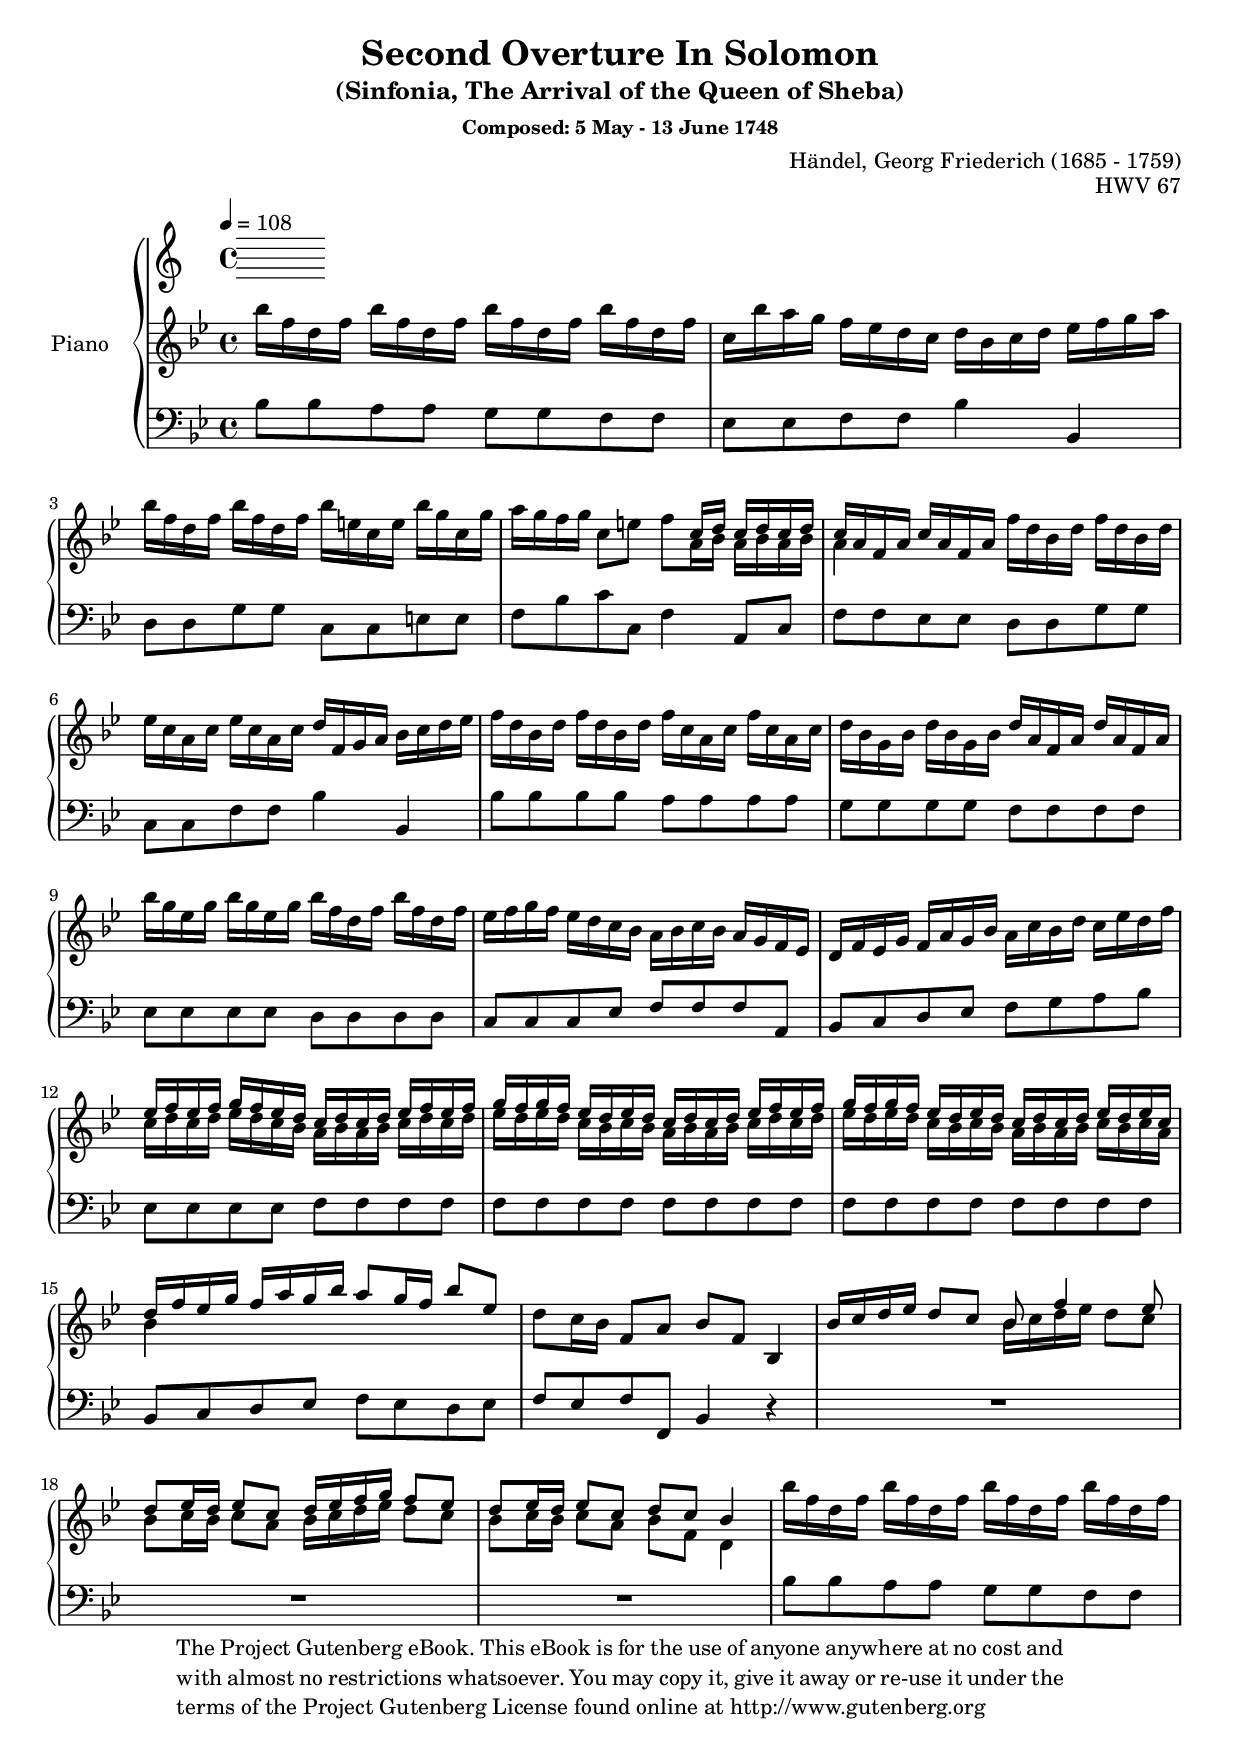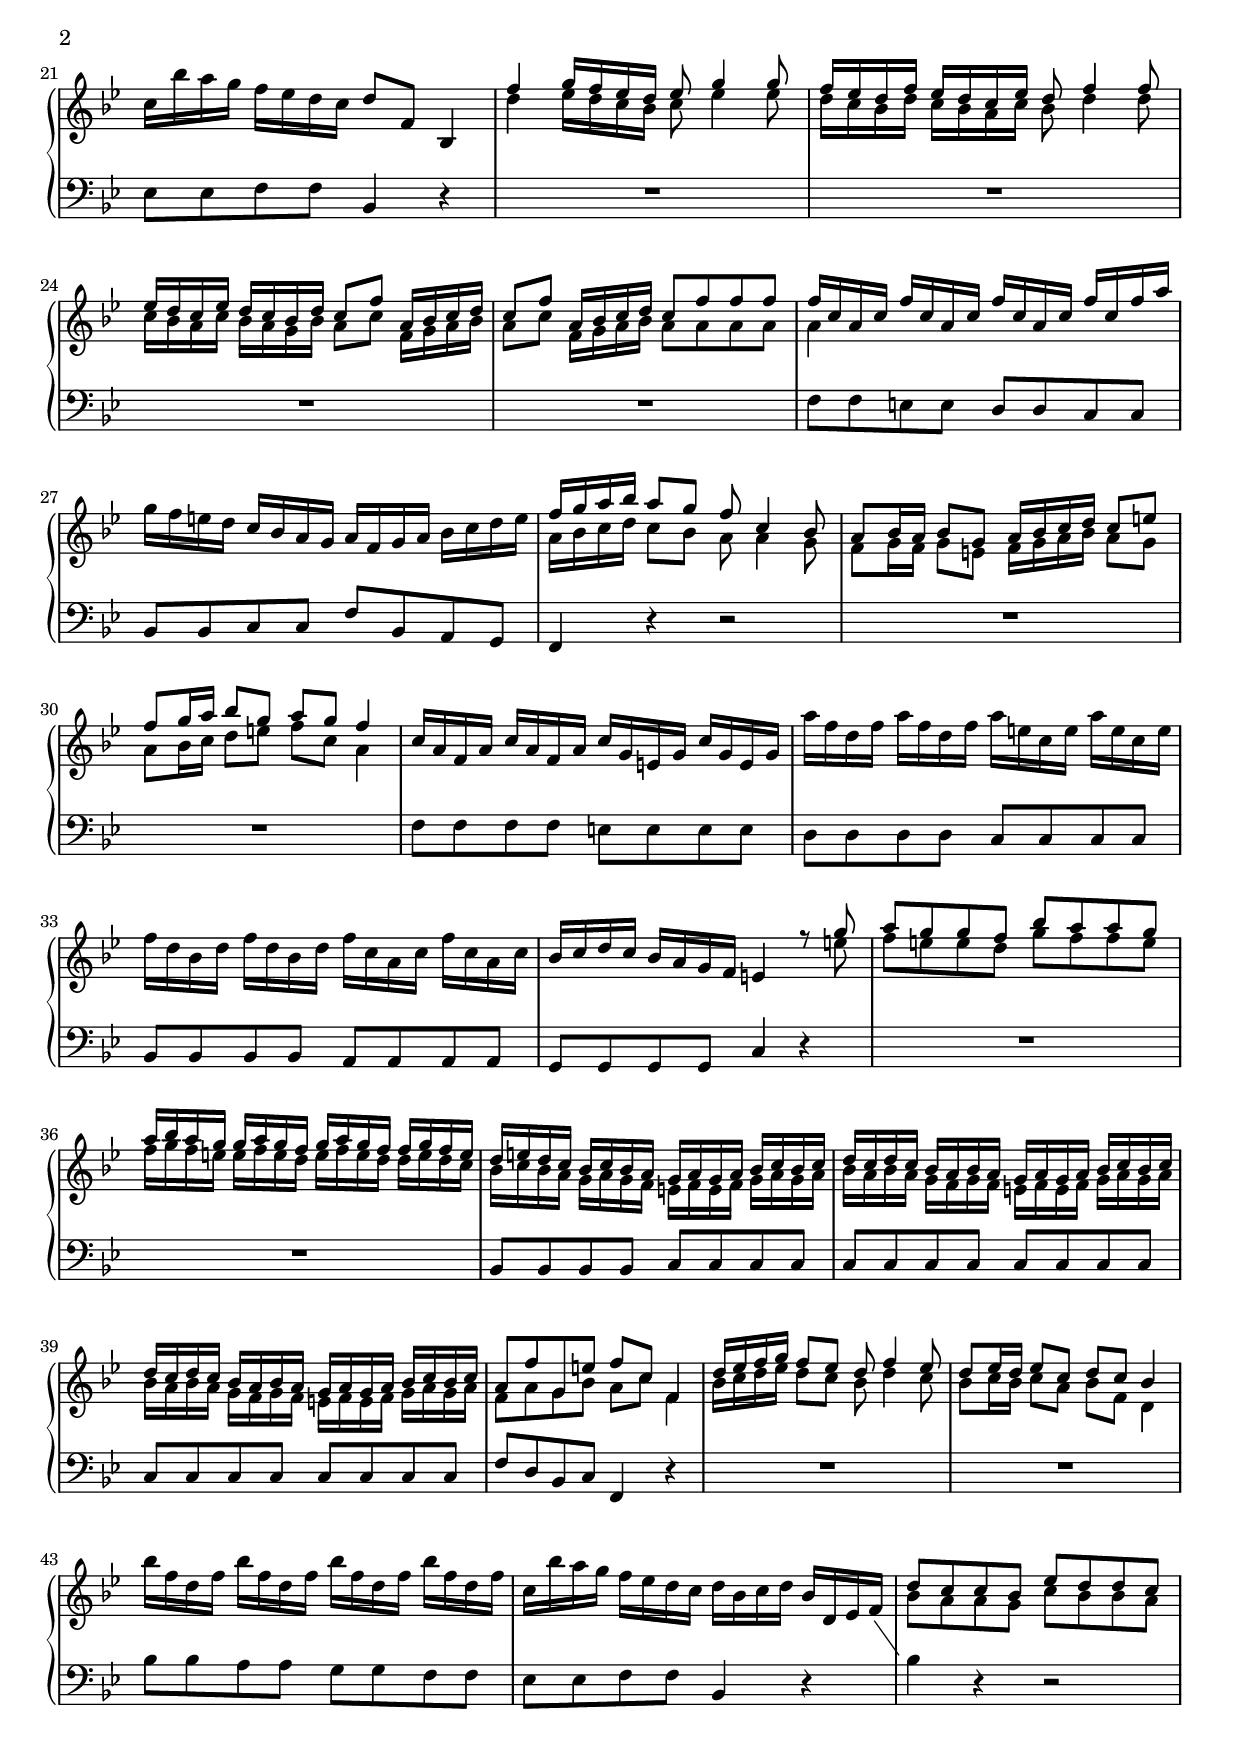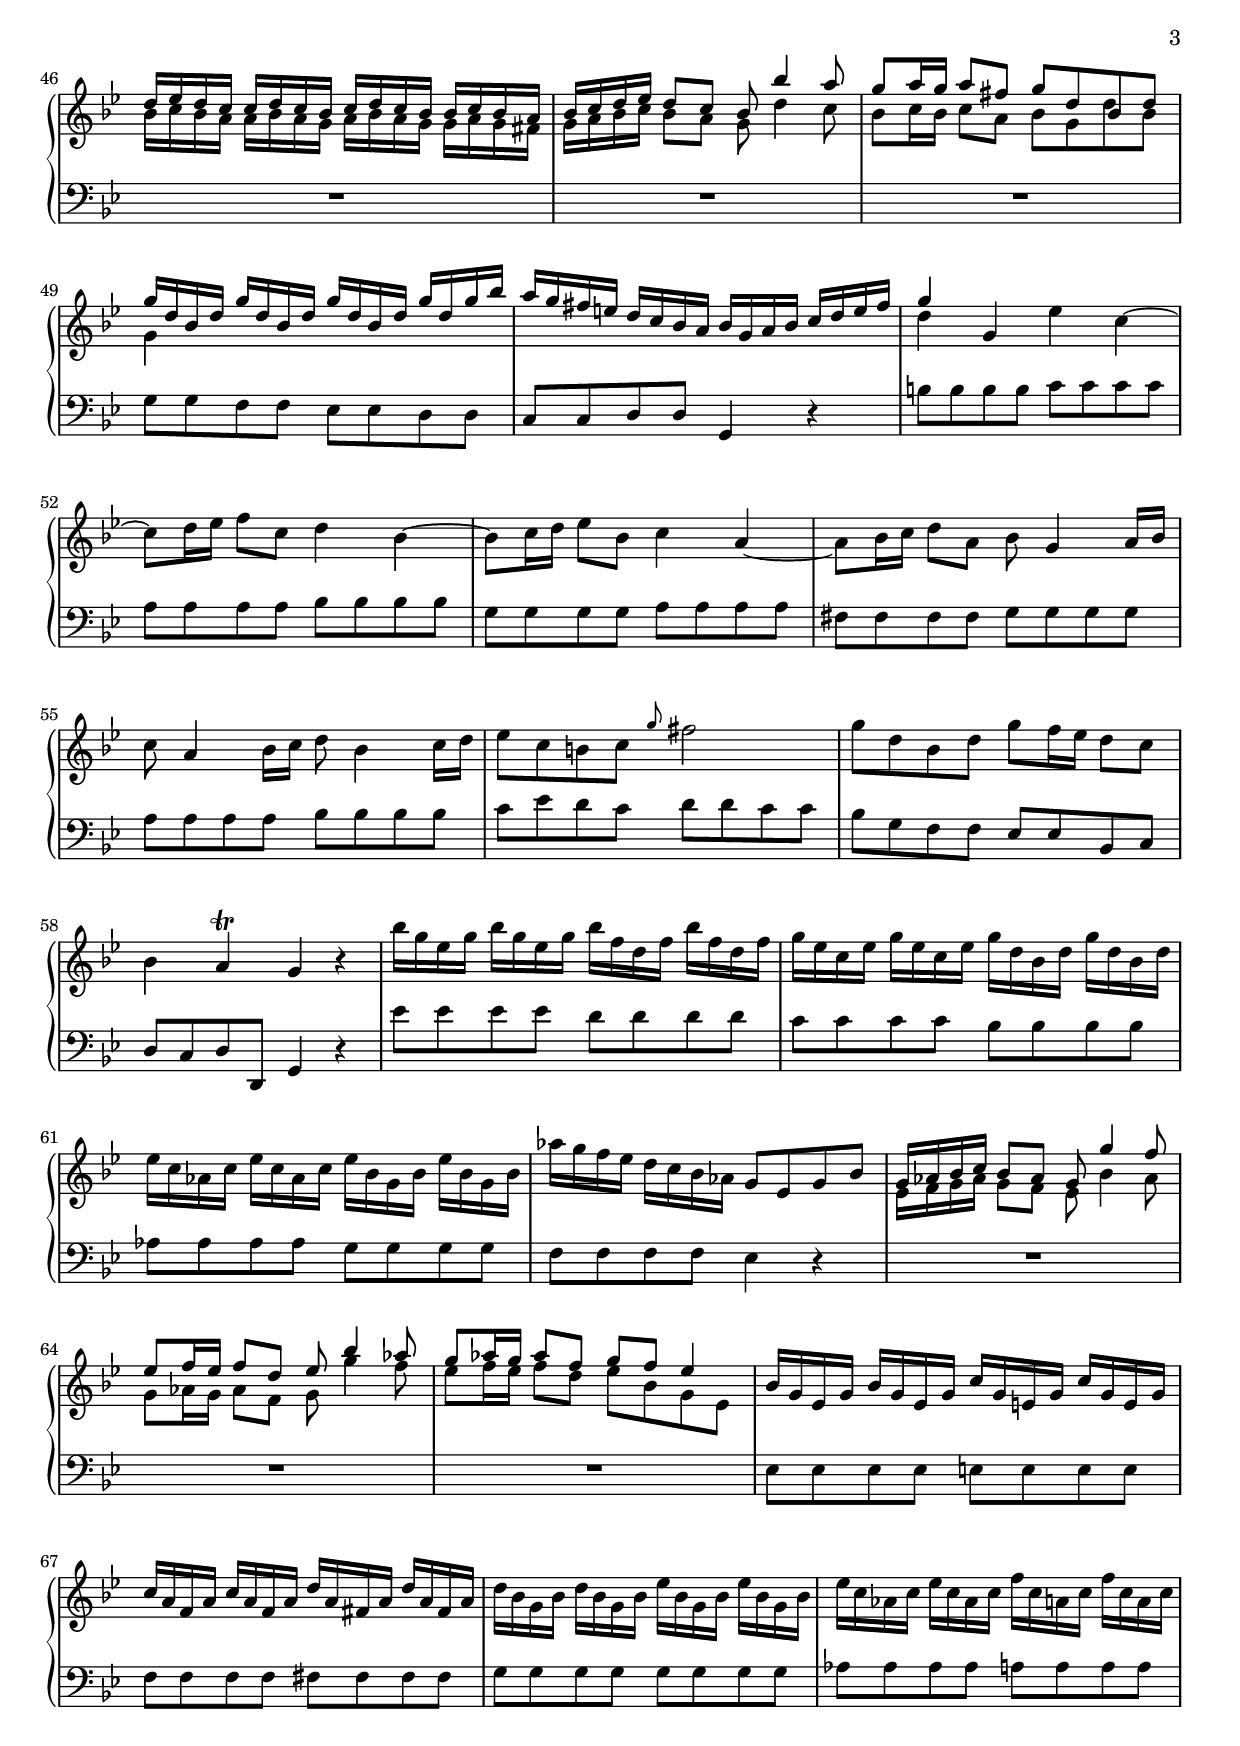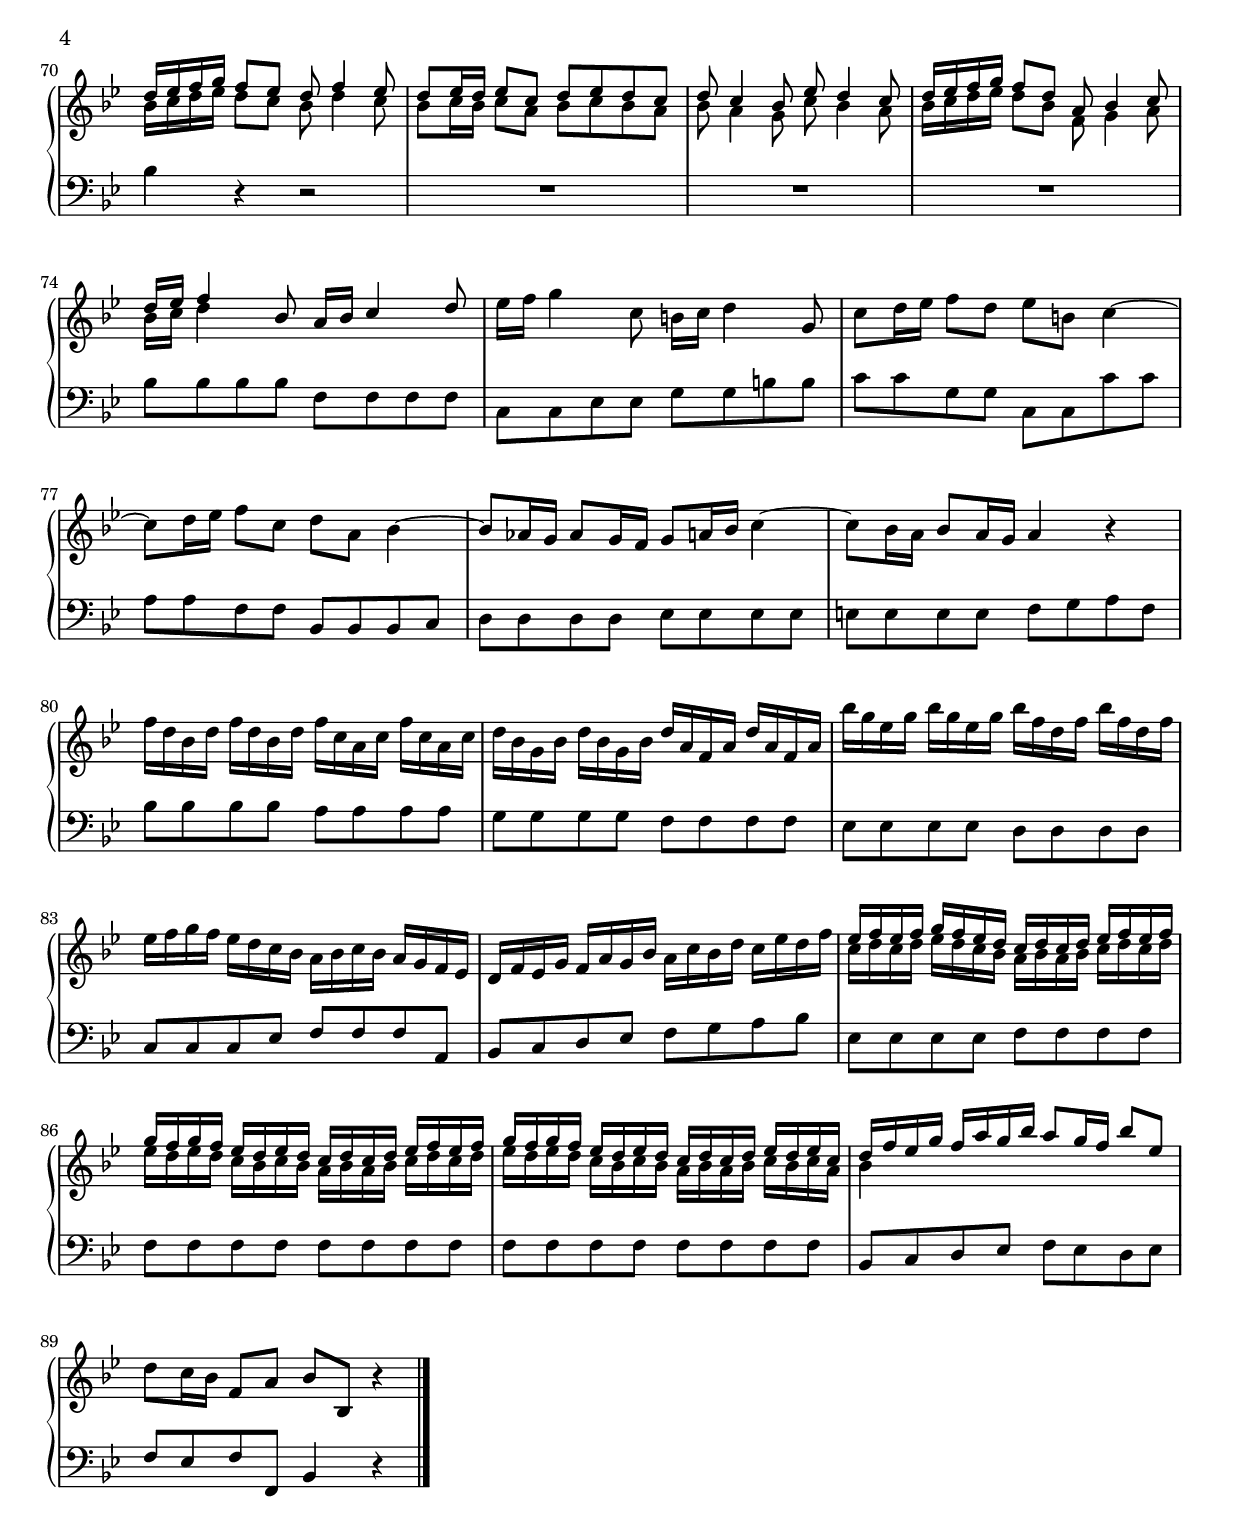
% Typeset July 2009 by Herbert W. Niemeyer

\pointAndClickOff
#(set-global-staff-size 19) % 20pt standard
\version "2.13.3"

\header {
	title = "Second Overture In Solomon"
	subtitle = "(Sinfonia, The Arrival of the Queen of Sheba)"
	subsubtitle = "Composed: 5 May - 13 June 1748"
	composer = "Händel, Georg Friederich (1685 - 1759)"
	date = "May 5 - June 13, 1748"
	opus = "HWV 67"
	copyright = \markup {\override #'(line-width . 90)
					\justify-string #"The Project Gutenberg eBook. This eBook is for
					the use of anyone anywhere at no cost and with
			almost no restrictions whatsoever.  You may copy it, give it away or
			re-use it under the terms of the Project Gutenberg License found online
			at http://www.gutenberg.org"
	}
}

rightHand =  \relative c' {
	bes''16 f d f bes f d f bes f d f bes f d f
	| c16 bes'a g f es d c d bes c d es f g a
	| bes16 f d f bes f d f bes e, c e bes' g c, g'
	| a16 g f g c,8 e
	<<
		{ 	s8 c16 d c d c d
			| c16 a f a
		} \\
		{  f'8 a,16 bes a bes a bes
			| a4
		}
	>>
	% left over measure...
	c16 a f a f' d bes d f d bes d
	| es16 c a c es c a c d f, g a bes c d es
	| f16 d bes d f d bes d f c a c f c a c
	| d16 bes g bes d bes g bes d a f a d a f a
	| bes'16 g es g bes g es g bes f d f bes f d f
% 10 RH
	| es16 f g f es d c bes a bes c bes a g f es
	| d16 f es g f a g bes a c bes d c es d f
	<<
	{	| es16 f es f g f es d c d c d es f es f
		| g16 f g f es d es d c d c d es f es f
		| g16 f g f es d es d c d c d es d es c
		| d16 f es g f a g bes a8 g16 f bes8 es,
	} \\
	{ 	| c16 d c d es d c bes a bes a bes c d c d
		| es16 d es d c bes c bes a bes a bes c d c d
		| es16 d es d c bes c bes a bes a bes c bes c a
		| bes4 s4 s4 s4
	}
	>>
	| d8 c16 bes f8 a bes f bes,4
	<<
	{	| bes'16 c d es d8 c bes f'4 es8
		| d8 es16 d es8 c d16 es f g f8 es
		| d8 es16 d es8 c d c bes4
	} \\
	{	| s4 s4 bes16 c d es d8 c
		| bes8 c16 bes c8 a bes16 c d es d8 c
		| bes8 c16 bes c8 a bes f d4
	}
	>>
% 20 RH
	| bes''16 f d f bes f d f bes f d f bes f d f 
	| c16 bes' a g f es d c d8 f, bes,4
	<<
	{	| f''4 g16 f es d es8 g4 g8
		| f16 es d f es d c es d8 f4 f8
		| es16 d c es d c bes d c8 f a,16 bes c d
		| c8 f a,16 bes c d c8 f f f
		| f16 c a c f c a c f c a c f c f a
	} \\
	{	| d,4 es16 d c bes c8 es4 es8
		| d16 c bes d c bes a c bes8 d4 d8
		| c16 bes a c bes a g bes a8 c f,16 g a bes
		| a8 c f,16 g a bes a8 a a a
		| a4 s4 s4 s4
	}
	>>
	| g'16 f e d c bes a g a f g a bes c d e
	<<
	{	| f16 g a bes a8 g f c4 bes8
		| a8 bes16 a bes8 g a16 bes c d c8 e
% 30 RH voice 1
		| f8 g16 a bes8 g a g f4
	} \\
	{	|a,16 bes c d c8 bes a a4 g8
		| f8 g16 f g8 e f16 g a bes a8 g
% 30 RH voice 2
		| a8 bes16 c d8 e f c a4
	}
	>>
	| c16 a f a c a f a c g e g c g e g
	| a'16 f d f a f d f a e c e a e c e
	| f16 d bes d f d bes d f c a c f c a c
	<<
	{	| bes16 c d c bes a g f e4 r8 g'8
		| a8 g g f bes a a g
		| a16 bes a g g a g f g a g f f g f e
		| d16 e d c bes c bes a g a g a bes c bes c
		| d16 c d c bes a bes a g a g a bes c bes c
		| d16 c d c bes a bes a g a g a bes c bes c
% 40 RH voice 1
		| a8 f' g, e' f c f,4
		| d'16 es f g f8 es d f4 es8
		| d8 es16 d es8 c d c bes4
	} \\
	{	| s2 s4 s8 e8
		| f8 e e d g f f e
		| f16 g f e e f e d e f e d d e d c
		| bes16 c bes a g a g f e f e f g a g a
		| bes16 a bes a g f g f e f e f g a g a
		| bes16 a bes a g f g f e f e f g a g a
% 40 RH voice 2
		| f8 a g bes a c f,4
		| bes16 c d es d8 c bes d4 c8
		| bes8 c16 bes c8 a bes f d4
	}
	>>
	| bes''16 f d f bes f d f bes f d f bes f d f
	| c16 bes' a g f es d c d bes c d bes d, es 
	% adjust following numbers last, after all other (!) typesetting is done 
	f-\markup{\postscript#"0.5 0 moveto 3 -3.5 lineto stroke" } %x/y
	<<
	{	| d'8 c c bes es d d c
		| d16 es d c c d c bes c d c bes bes c bes a
		| bes16 c d es d8 c bes bes'4 a8
		| g8 a16 g a8 fis g d bes d 
		| g16 d bes d g d bes d g d bes d g d g bes
% 50 RH voice 1
		| a16 g fis e d c bes a bes g a bes c d e fis
		| g4
	} \\
	{	| bes,8 a a g c bes bes a
		| bes16 c bes a a bes a g a bes a g g a g fis
		| g16 a bes c bes8 a g d'4 c8
		| bes8 c16 bes c8 a bes g d' bes
		| g4 s4 s2
% 50 RH voice 2
		| s1
		| d'4
	}
	>>
	% left over measure...
	g,4 es' c~
	| c8 d16 es f8 c d4 bes~
	| bes8 c16 d es8 bes c4 a~
	| a8 bes16 c d8 a bes g4 a16 bes %54
	| c8 a4 bes16 c d8 bes4 c16 d
	| es8 c b c \grace g'8 fis2
	| g8 d bes d g f16 es d8 c
	| bes4 a\trill g r4
	| bes'16 g es g bes g es g bes f d f bes f d f
% 60 RH
	| g16 es c es g es c es g d bes d g d bes d
	| es16 c as c es c as c es bes g bes es bes g bes
	| as'16 g f es d c bes as g8 es g bes
	<<
	{	| g16 as bes c bes8 as g g'4 f8
		| es8 f16 es f8 d es bes'4 as8
		| g8 as16 g as8 f g f es4
	} \\
	{	| es,16 f g as g8 f es bes'4 as8
		| g8 as16 g as8 f g g'4 f8
		| es8 f16 es f8 d es bes g es
	}
	>>
	| bes'16 g es g bes g es g c g e g c g e g
	| c a f a c a f a d a fis a d a fis a
	| d16 bes g bes d bes g bes es bes g bes es bes g bes
	| es16 c as c es c as c f c a c f c a c
	<<
% 70 RH voice 1
	{	| d16 es f g f8 es d f4 es8
		| d8 es16 d es8 c d es d c
		| d8 c4 bes8 es d4 c8
		| d16 es f g f8 d a bes4 c8
		| d16 es f4 bes,8 a16 bes c4 d8
	} \\
% 70 RH voice 2
	{
		| bes16 c d es d8 c bes d4 c8
		| bes8 c16 bes c8 a bes c bes a
		| bes8 a4 g8 c bes4 a8
		| bes16 c d es d8 bes f g4 a8
		| bes16 c d4 s8 s2
	}
	>>
	| es16 f g4 c,8 b16 c d4 g,8
	| c8 d16 es f8 d es b c4~
	| c8 d16 es f8 c d a bes4~
	| bes8 as16 g as8 g16 f g8 a16 bes c4~
	| c8 bes16 a bes8 a16 g a4 r4
% 80 RH
	| f'16 d bes d f d bes d f c a c f c a c
	| d16 bes g bes d bes g bes d a f a d a f a
	| bes'16 g es g bes g es g bes f d f bes f d f
	| es16 f g f es d c bes a bes c bes a g f es
	| d16 f es g f a g bes a c bes d c es d f
	<<
	{	| es16 f es f g f es d c d c d es f es f
		| g16 f g f es d es d c d c d es f es f
		| g16 f g f es d es d c d c d es d es c
		| d16 f es g f a g bes a8 g16 f bes8 es,
	} \\
	{	| c16 d c d es d c bes a bes a bes c d c d
		| es16 d es d c bes c bes a bes a bes c d c d
		| es16 d es d c bes c bes a bes a bes c bes c a
		| bes4 s4 s2
	}
	>>
	| d8 c16 bes f8 a bes bes, r4
	\bar "|."
}

leftHand =  \relative c {
	bes'8 bes a a g g f f
	| es8 es f f bes4 bes,
	| d8 d g g c, c e e
	| f8 bes c c, f4 a,8 c
	| f8 f es es d d g g
	| c,8 c f f bes4 bes,
	| bes'8 bes bes bes a a a a
	| g8 g g g f f f f
	| es8 es es es d d d d
%10 LH
	| c8 c c es f f f a,
	| bes8 c d es f g a bes
	| es,8 es es es f f f f
	| f8 f f f f f f f
	| f f f f f f f f
	| bes,8 c d es f es d es
	| f8 es f f, bes4 r4
	| R1
	| R1
	| R1
% 20 LH
	| bes'8 bes a a g g f f
	| es8 es f f bes,4 r4
	| R1
	| R1
	| R1
	| R1
	| f'8 f e e d d c c
	| bes8 bes c c f bes, a g
	| f4 r4 r2
	| R1
% 30 LH
	| R1
	| f'8 f f f e e e e
	| d8 d d d c c c c
	| bes8 bes bes bes a a a a
	| g8 g g g c4 r4
	| R1
	| R1
	| bes8 bes bes bes c c c c
	| c8 c c c c c c c
	| c8 c c c c c c c
% 40 LH
	| f8 d bes c f,4 r4
	| R1
	| R1
	| bes'8 bes a a g g f f
	| es8 es f f bes,4 r4
	| bes'4 r4 r2
	| R1
	| R1
	| R1
	| g 8 g f f es es d d
% 50 LH
	| c8 c d d g,4 r4
	| b'8 b b b c c c c
	| a8 a a a bes bes bes bes
	| g8 g g g a a a a
	| fis8 fis fis fis g g g g
	| a8 a a a bes bes bes bes
	| c8 es d c d d c c
	| bes8 g f f es es bes c
	| d8 c d d, g4 r4
	| es''8 es es es d d d d
% 60 LH
	| c8 c c c bes bes bes bes
	| as8 as as as g g g g
	| f8 f f f es4 r4
	| R1
	| R1
	| R1
	| es8 es es es e e e e
	| f8 f f f fis fis fis fis
	| g8 g g g g g g g
	| as8 as as as a a a a
% 70 LH
	| bes4 r4 r2
	| R1
	| R1
	| R1
	| bes8 bes bes bes f f f f 
	| c8 c es es g g b b
	| c8 c g g c, c c' c
	| a8 a f f bes, bes bes c
	| d8 d d d es es es es
	| e8 e e e f g a f
% 80 LH
	| bes8 bes bes bes a a a a
	| g8 g g g f f f f
	| es8 es es es d d d d
	| c8 c c es f f f a,
	| bes8 c d es f g a bes
	| es,8 es es es f f f f
	| f8 f f f f f f f
	| f8 f f f f f f f
	| bes,8 c d es f es d es
	| f8 es f f, bes4 r4
}

totalPiano = \new PianoStaff <<
	\set PianoStaff.midiInstrument = #"acoustic grand"
	\set PianoStaff.instrumentName = #"Piano  "
	\tempo 4 = 108
	\time 4/4
	\new Staff = "up" {  % Right hand 
		\clef treble
		\key bes \major
		\rightHand
	}
	\new Staff = "down" {  % Left hand 			
		\clef bass
		\key bes \major
		\set Staff.beatGrouping = #'(2 2)
		\leftHand
	}
>>

\score {
	\totalPiano
	\midi {
	}
	\layout {
		ragged-last = ##t
	}
}

\paper {
}
%EOF
